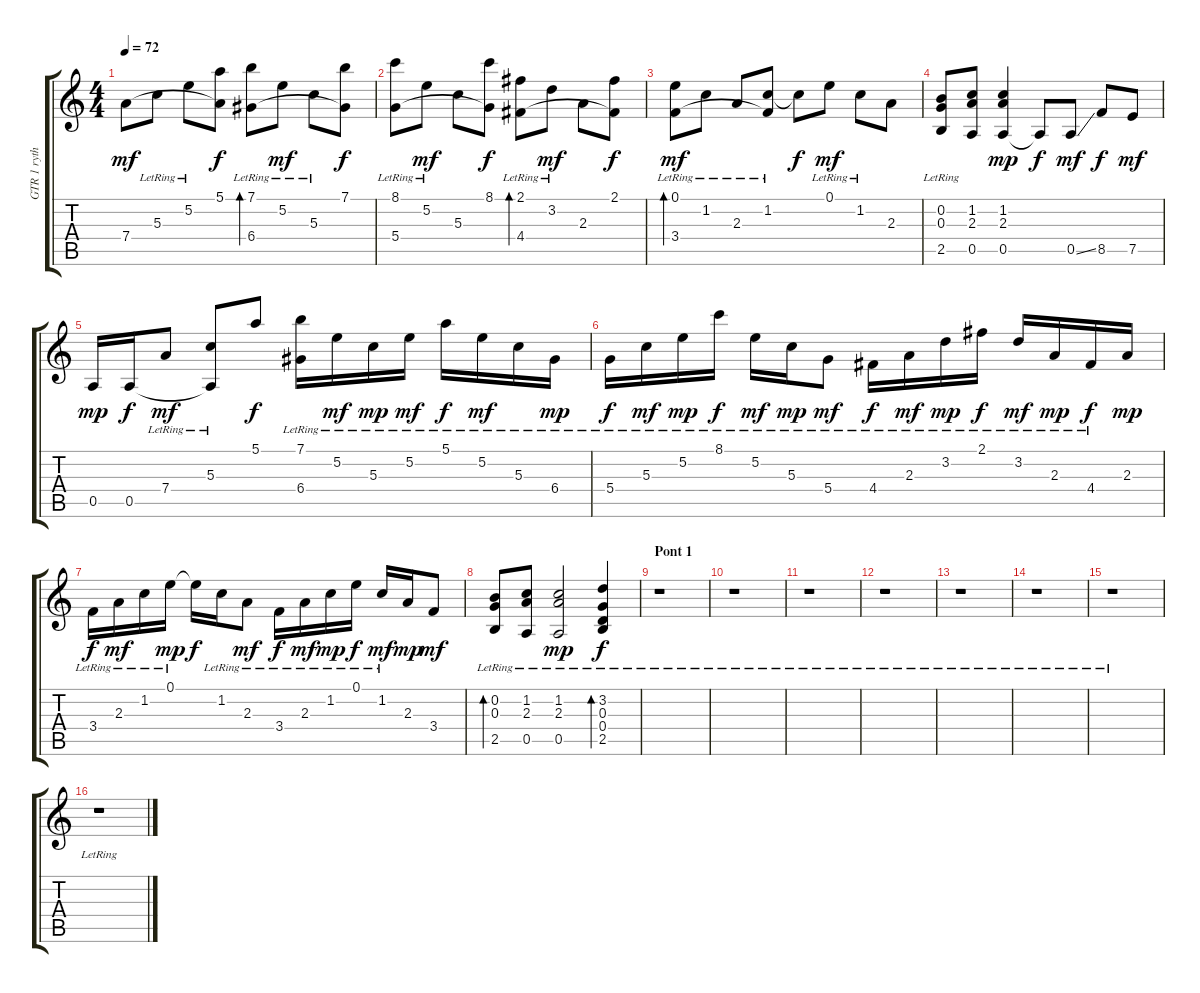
\track ("GTR 1 rythm Classique" "GTR 1 ryth") {instrument acousticguitarnylon}
\staff {score tabs}
\tuning (E4 B3 G3 D3 A2 E2) {hide}
\ts (4 4)
\tempo 72
\clef g2
\ks c
7.4.8{dy mf} 5.3{lr}.8 5.2{lr}.8 (5.1 7.4{t}).8{dy f} (7.1{lr} 6.4{lr}).8{bd 120} 5.2{lr}.8{dy mf} 5.3{lr}.8 (7.1 6.4{t}).8{dy f} |
(8.1{lr} 5.4{lr}).8 5.2{lr}.8{dy mf} 5.3.8 (8.1 5.4{t}).8{dy f} (2.1{lr} 4.4{lr}).8{bd 120} 3.2{lr}.8{dy mf} 2.3.8 (2.1 4.4{t}).8{dy f} |
(0.1{lr} 3.4{lr}).8{bd 30 dy mf} 1.2{lr}.8 2.3{lr}.8 (1.2{lr} 3.4{t}).8 1.2{t}.8{dy f} 0.1{lr}.8{dy mf} 1.2{lr}.8 2.3.8 |
(0.2{lr} 0.3{lr} 2.5).8 (1.2 2.3 0.5).8 (1.2 2.3 0.5).4{dy mp} 0.5{t}.8{dy f} 0.5{ss}.8{dy mf} 8.5.8{dy f} 7.5.8{dy mf} |
0.5.16{dy mp} 0.5.16{dy f} 7.4{lr}.8{dy mf} (5.3{lr} 0.5{t}).8 5.1.8{dy f} (7.1{lr} 6.4{lr}).16 5.2{lr}.16{dy mf} 5.3{lr}.16{dy mp} 5.2{lr}.16{dy mf} 5.1{lr}.16{dy f} 5.2{lr}.16{dy mf} 5.3{lr}.16 6.4{lr}.16{dy mp} |
5.4{lr}.16{dy f} 5.3{lr}.16{dy mf} 5.2{lr}.16{dy mp} 8.1{lr}.16{dy f} 5.2{lr}.16{dy mf} 5.3{lr}.16{dy mp} 5.4{lr}.8{dy mf} 4.4{lr}.16{dy f} 2.3{lr}.16{dy mf} 3.2{lr}.16{dy mp} 2.1{lr}.16{dy f} 3.2{lr}.16{dy mf} 2.3{lr}.16{dy mp} 4.4{lr}.16{dy f} 2.3.16{dy mp} |
3.4{lr}.16{dy f} 2.3{lr}.16{dy mf} 1.2{lr}.16 0.1{lr}.16{dy mp} 0.1{t}.16{dy f} 1.2{lr}.16 2.3{lr}.8{dy mf} 3.4{lr}.16{dy f} 2.3{lr}.16{dy mf} 1.2{lr}.16{dy mp} 0.1{lr}.16{dy f} 1.2{lr}.16{dy mf} 2.3.16{dy mp} 3.4.8{dy mf} |
(0.2{lr} 0.3{lr} 2.5{lr}).8{bd 30} (1.2{lr} 2.3{lr} 0.5{lr}).8 (1.2{lr} 2.3{lr} 0.5{lr}).2{dy mp} (3.2{lr} 0.3{lr} 0.4{lr} 2.5{lr}).4{bd 60 dy f} |
\section ("" "Pont 1")
r.1 |
r.1 |
r.1 |
r.1 |
r.1 |
r.1 |
r.1 |
r.1
